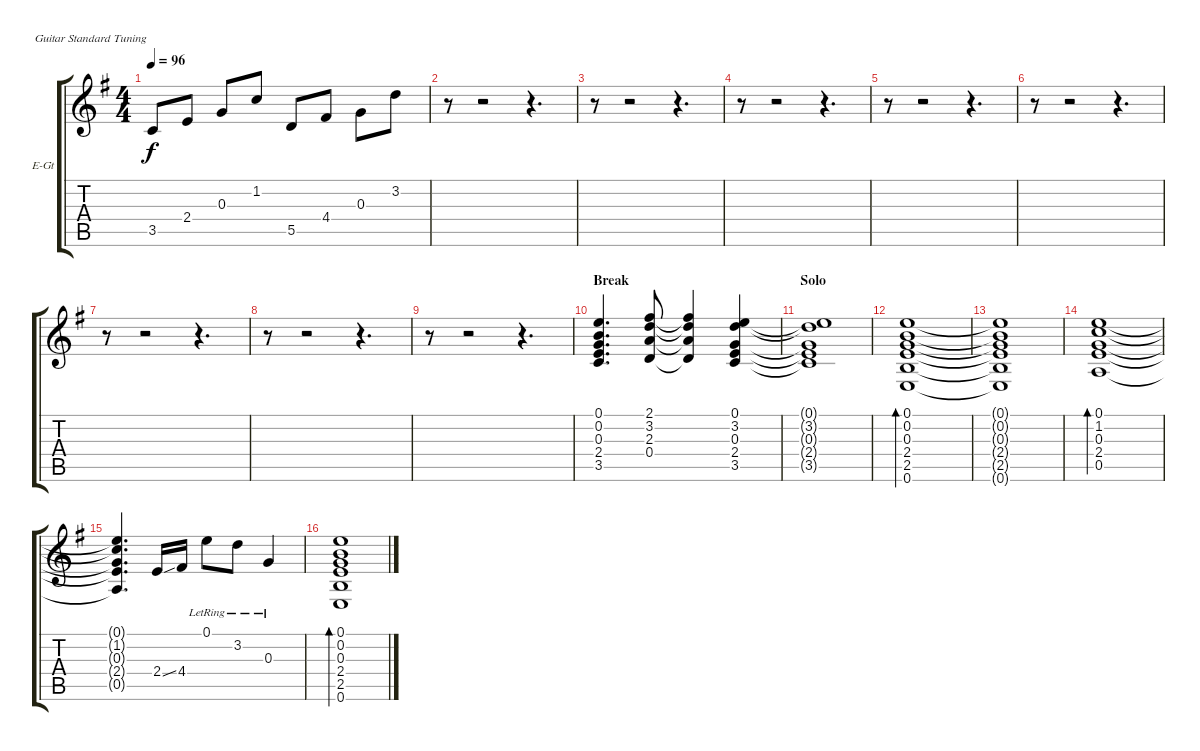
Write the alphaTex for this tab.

\bracketExtendMode groupsimilarinstruments
\firstSystemTrackNameOrientation horizontal
\otherSystemsTrackNameOrientation horizontal
\track ("Clean Rhythm" "E-Gt") {instrument electricguitarclean}
\staff {score tabs}
\tuning (E4 B3 G3 D3 A2 E2)
\ts (4 4)
\tempo 96
\clef g2
\ks eminor
3.5.8{dy f} 2.4.8 0.3.8 1.2.8 5.5.8 4.4.8 0.3.8 3.2.8 |
r.8 r.2 r.4{d} |
r.8 r.2 r.4{d} |
r.8 r.2 r.4{d} |
r.8 r.2 r.4{d} |
r.8 r.2 r.4{d} |
r.8 r.2 r.4{d} |
r.8 r.2 r.4{d} |
r.8 r.2 r.4{d} |
\section ("" "Break")
(0.1 0.2 0.3 2.4 3.5).4{d} (2.1 3.2 2.3 0.4).8 (2.1{t} 3.2{t} 2.3{t} 0.4{t}).4 (0.1 3.2 0.3 2.4 3.5).4 |
\section ("" "Solo")
(0.1{t} 3.2{t} 0.3{t} 2.4{t} 3.5{t}).1 |
(0.1 0.2 0.3 2.4 2.5 0.6).1{bd 240} |
(0.1{t} 0.2{t} 0.3{t} 2.4{t} 2.5{t} 0.6{t}).1 |
(0.1 1.2 0.3 2.4 0.5).1{bd 240} |
(0.1{t} 1.2{t} 0.3{t} 2.4{t} 0.5{t}).4{d} 2.4{ss}.16 4.4.16 0.1{lr}.8 3.2{lr}.8 0.3{lr}.4 |
(0.1 0.2 0.3 2.4 2.5 0.6).1{bd 240}
